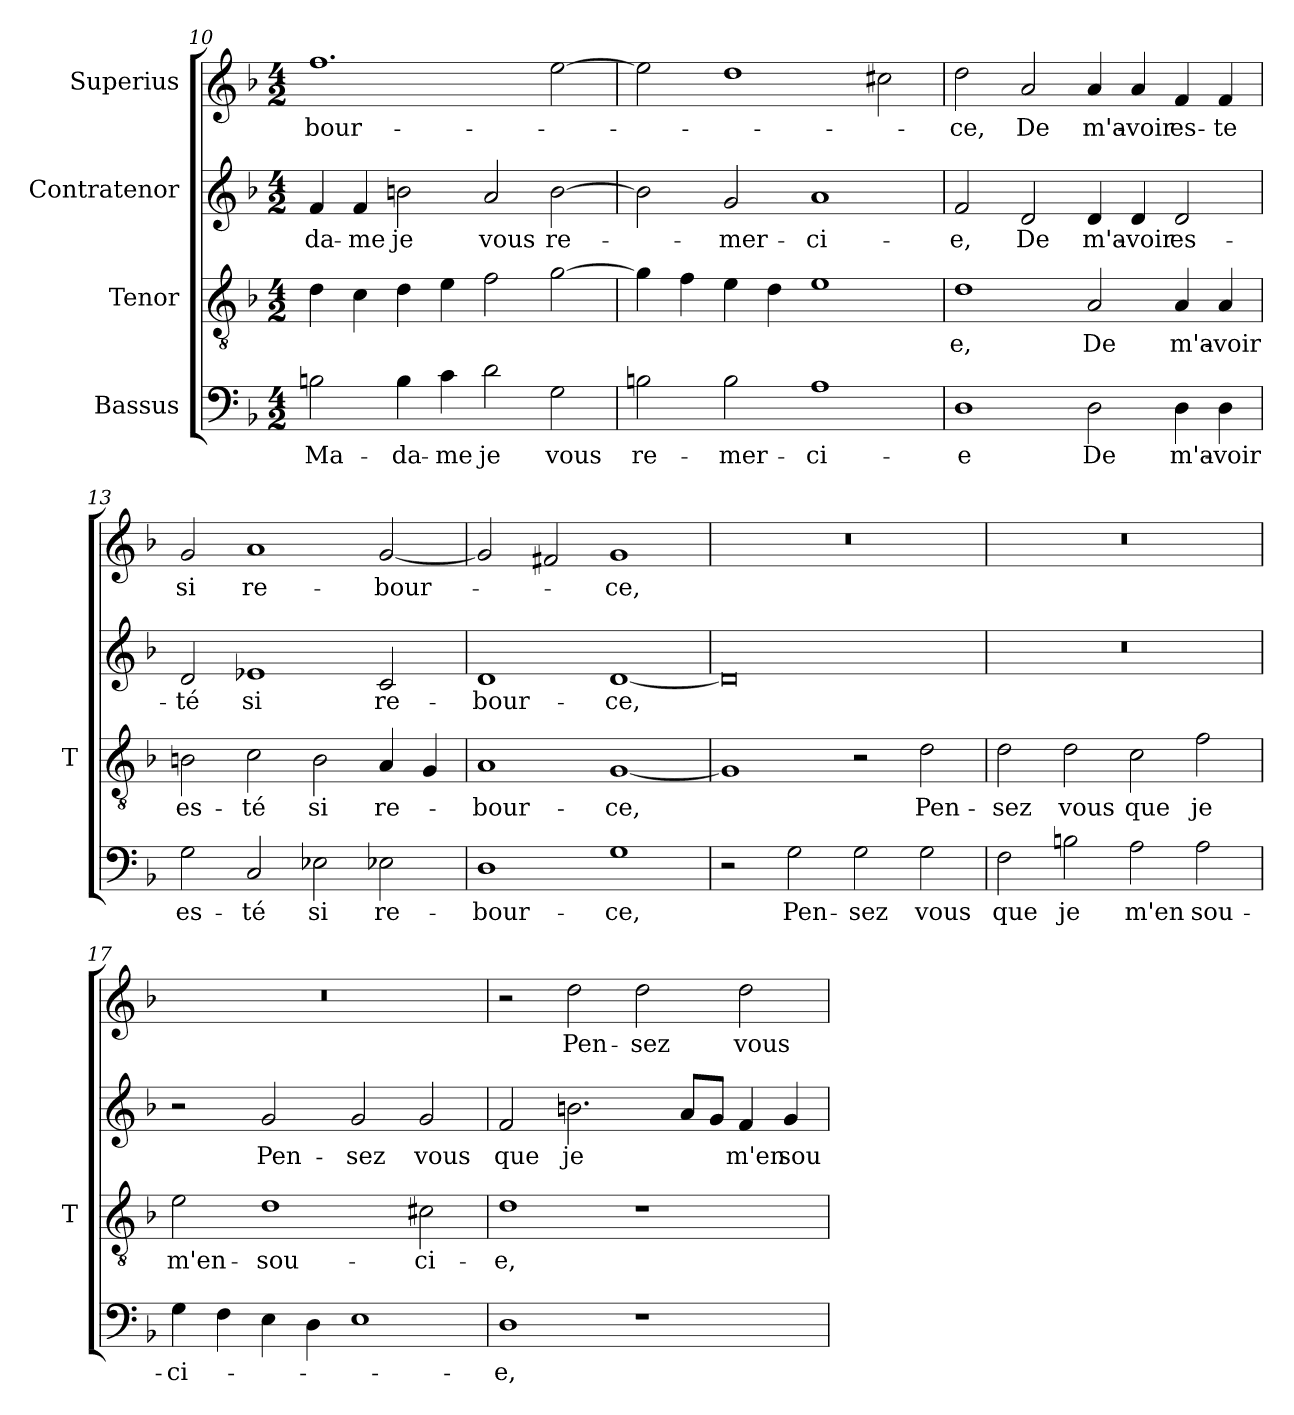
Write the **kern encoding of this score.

**kern	**text	**kern	**text	**kern	**text	**kern	**text
*part4	*part4	*part3	*part3	*part2	*part2	*part1	*part1
*staff4	*staff4	*staff3	*staff3	*staff2	*staff2	*staff1	*staff1
*I"Bassus	*	*I"Tenor	*	*I"Contratenor	*	*I"Superius	*
*	*	*I'T	*	*	*	*	*
*clefF4	*	*clefGv2	*	*clefG2	*	*clefG2	*
*k[b-]	*	*k[b-]	*	*k[b-]	*	*k[b-]	*
*M4/2	*	*M4/2	*	*M4/2	*	*M4/2	*
=10	=10	=10	=10	=10	=10	=10	=10
2B	Ma-	4d	.	4f	da-	1.ff	bour-
.	.	4c	.	4f	-me	.	.
4B	da-	4d	.	2b	-je	.	.
4c	-me	4e	.	.	.	.	.
2d	-je	2f	.	2a	-vous	.	.
2G	-vous	[2g	.	[2b	re-	[2ee	.
=11	=11	=11	=11	=11	=11	=11	=11
2B	re-	4g]	.	2b]	.	2ee]	.
.	.	4f	.	.	.	.	.
2B	mer-	4e	.	2g	mer-	1dd	.
.	.	4d	.	.	.	.	.
1A	ci-	1e	.	1a	ci-	.	.
.	.	.	.	.	.	2cc#X	.
=12	=12	=12	=12	=12	=12	=12	=12
1D	-e	1d	-e,	2f	-e,	2dd	-ce,
.	.	.	.	2d	-De	2a	-De
2D	-De	2A	-De	4d	m'a-	4a	m'a-
.	.	.	.	4d	-voir	4a	-voir
4D	m'a-	4A	m'a-	2d	es-	4f	es-
4D	-voir	4A	-voir	.	.	4f	-te
=13	=13	=13	=13	=13	=13	=13	=13
2G	es-	2B	es-	2d	-té	2g	-si
2C	-té	2c	-té	1e-X	-si	1a	re-
2E-X	-si	2B	-si	.	.	.	.
2E-X	re-	4A	re-	2c	re-	[2g	bour-
.	.	4G	.	.	.	.	.
=14	=14	=14	=14	=14	=14	=14	=14
1D	bour-	1A	bour-	1d	bour-	2g]	.
.	.	.	.	.	.	2f#X	.
1G	-ce,	[1G	-ce,	[1d	-ce,	1g	-ce,
=15	=15	=15	=15	=15	=15	=15	=15
2r	.	1G]	.	0d]	.	0r	.
2G	Pen-	.	.	.	.	.	.
2G	-sez	2r	.	.	.	.	.
2G	-vous	2d	Pen-	.	.	.	.
=16	=16	=16	=16	=16	=16	=16	=16
2F	-que	2d	-sez	0r	.	0r	.
2B	-je	2d	-vous	.	.	.	.
2A	-m'en	2c	-que	.	.	.	.
2A	sou-	2f	-je	.	.	.	.
=17	=17	=17	=17	=17	=17	=17	=17
4G	ci-	2e	m'en-	2r	.	0r	.
4F	.	.	.	.	.	.	.
4E	.	1d	sou-	2g	Pen-	.	.
4D	.	.	.	.	.	.	.
1E	.	.	.	2g	-sez	.	.
.	.	2c#X	ci-	2g	-vous	.	.
=18	=18	=18	=18	=18	=18	=18	=18
1D	-e,	1d	-e,	2f	-que	2r	.
.	.	.	.	2.b	-je	2dd	Pen-
1r	.	1r	.	.	.	2dd	-sez
.	.	.	.	8aL	.	.	.
.	.	.	.	8gJ	.	.	.
.	.	.	.	4f	-m'en	2dd	-vous
.	.	.	.	4g	sou-	.	.
=	=	=	=	=	=	=	=
*-	*-	*-	*-	*-	*-	*-	*-
